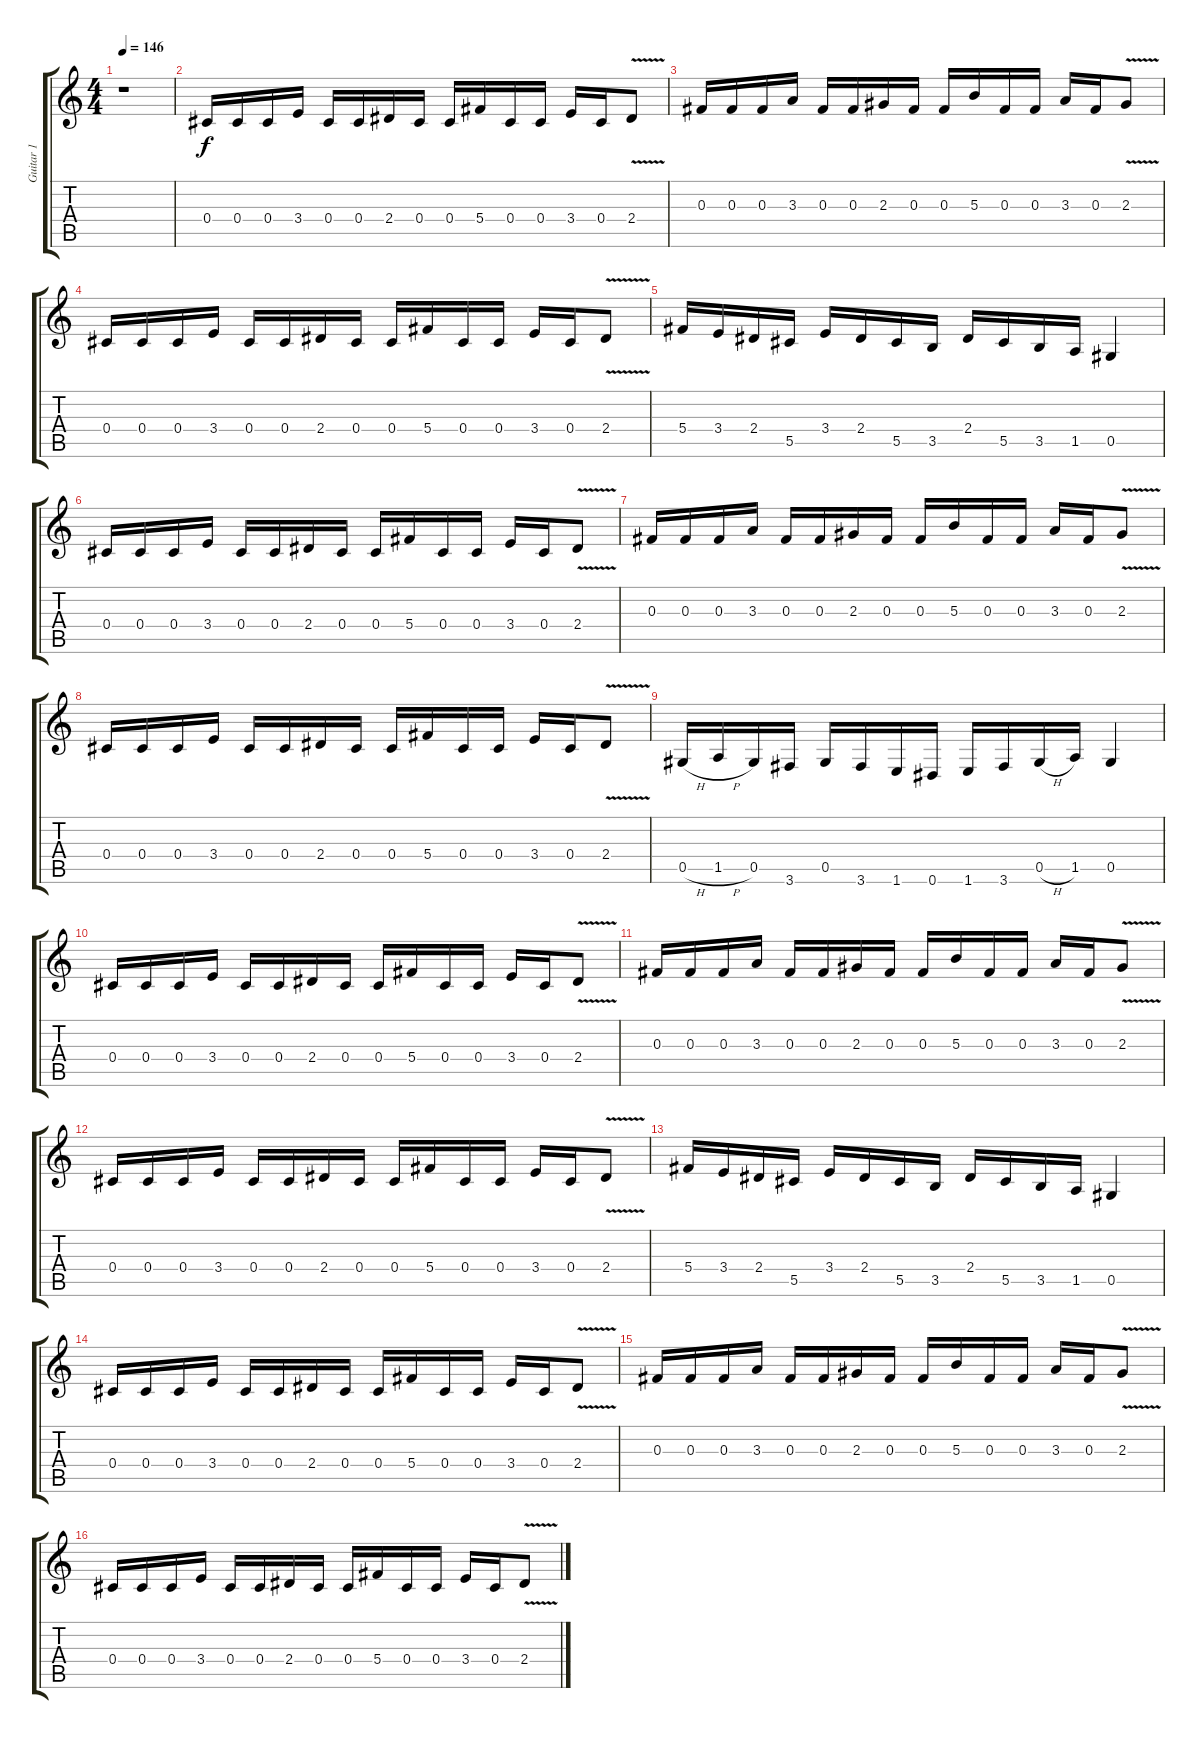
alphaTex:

\track ("Guitar 1" "Guitar 1") {instrument overdrivenguitar}
\staff {score tabs}
\tuning (Eb4 Bb3 Gb3 Db3 Ab2 Eb2) {hide}
\ts (4 4)
\tempo 146
\clef g2
\ks c
r.1{dy f instrument overdrivenguitar} |
0.4.16 0.4.16 0.4.16 3.4.16 0.4.16 0.4.16 2.4.16 0.4.16 0.4.16 5.4.16 0.4.16 0.4.16 3.4.16 0.4.16 2.4{v}.8 |
0.3.16 0.3.16 0.3.16 3.3.16 0.3.16 0.3.16 2.3.16 0.3.16 0.3.16 5.3.16 0.3.16 0.3.16 3.3.16 0.3.16 2.3{v}.8 |
0.4.16 0.4.16 0.4.16 3.4.16 0.4.16 0.4.16 2.4.16 0.4.16 0.4.16 5.4.16 0.4.16 0.4.16 3.4.16 0.4.16 2.4{v}.8 |
5.4.16 3.4.16 2.4.16 5.5.16 3.4.16 2.4.16 5.5.16 3.5.16 2.4.16 5.5.16 3.5.16 1.5.16 0.5.4 |
0.4.16 0.4.16 0.4.16 3.4.16 0.4.16 0.4.16 2.4.16 0.4.16 0.4.16 5.4.16 0.4.16 0.4.16 3.4.16 0.4.16 2.4{v}.8 |
0.3.16 0.3.16 0.3.16 3.3.16 0.3.16 0.3.16 2.3.16 0.3.16 0.3.16 5.3.16 0.3.16 0.3.16 3.3.16 0.3.16 2.3{v}.8 |
0.4.16 0.4.16 0.4.16 3.4.16 0.4.16 0.4.16 2.4.16 0.4.16 0.4.16 5.4.16 0.4.16 0.4.16 3.4.16 0.4.16 2.4{v}.8 |
0.5{h}.16 1.5{h}.16 0.5.16 3.6.16 0.5.16 3.6.16 1.6.16 0.6.16 1.6.16 3.6.16 0.5{h}.16 1.5.16 0.5.4 |
0.4.16 0.4.16 0.4.16 3.4.16 0.4.16 0.4.16 2.4.16 0.4.16 0.4.16 5.4.16 0.4.16 0.4.16 3.4.16 0.4.16 2.4{v}.8 |
0.3.16 0.3.16 0.3.16 3.3.16 0.3.16 0.3.16 2.3.16 0.3.16 0.3.16 5.3.16 0.3.16 0.3.16 3.3.16 0.3.16 2.3{v}.8 |
0.4.16 0.4.16 0.4.16 3.4.16 0.4.16 0.4.16 2.4.16 0.4.16 0.4.16 5.4.16 0.4.16 0.4.16 3.4.16 0.4.16 2.4{v}.8 |
5.4.16 3.4.16 2.4.16 5.5.16 3.4.16 2.4.16 5.5.16 3.5.16 2.4.16 5.5.16 3.5.16 1.5.16 0.5.4 |
0.4.16 0.4.16 0.4.16 3.4.16 0.4.16 0.4.16 2.4.16 0.4.16 0.4.16 5.4.16 0.4.16 0.4.16 3.4.16 0.4.16 2.4{v}.8 |
0.3.16 0.3.16 0.3.16 3.3.16 0.3.16 0.3.16 2.3.16 0.3.16 0.3.16 5.3.16 0.3.16 0.3.16 3.3.16 0.3.16 2.3{v}.8 |
0.4.16 0.4.16 0.4.16 3.4.16 0.4.16 0.4.16 2.4.16 0.4.16 0.4.16 5.4.16 0.4.16 0.4.16 3.4.16 0.4.16 2.4{v}.8
